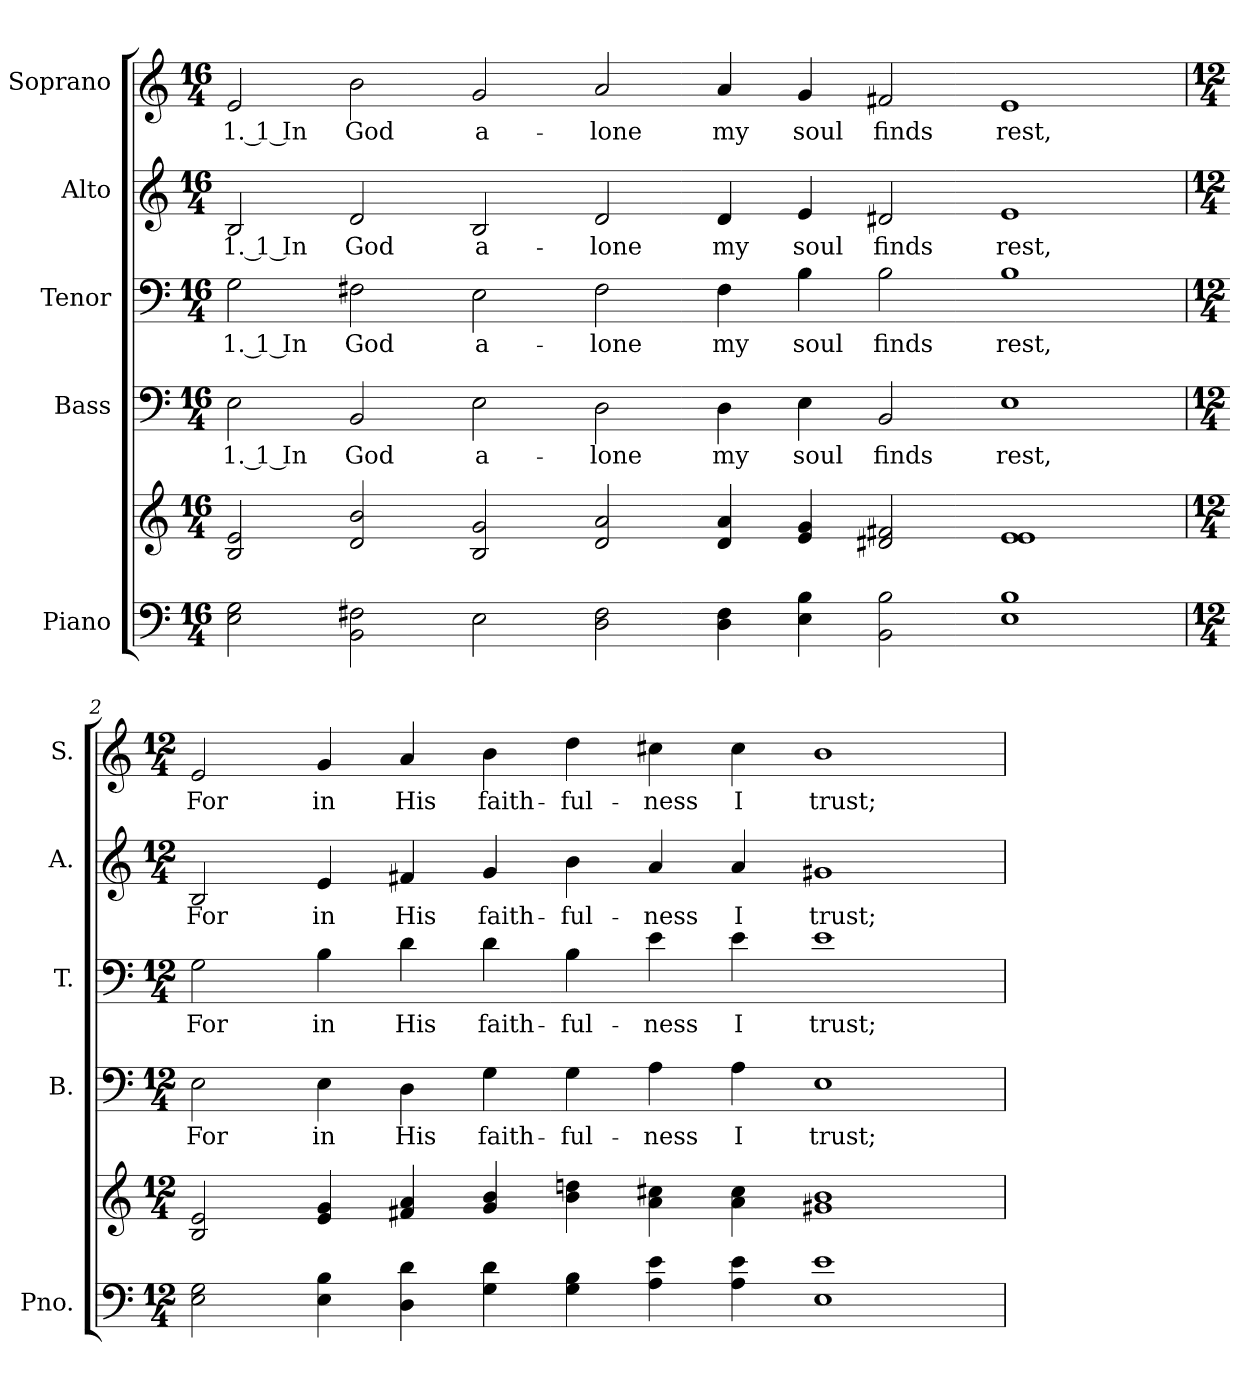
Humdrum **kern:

**kern	**kern	**kern	**text	**kern	**text	**kern	**text	**kern	**text
*part5	*part5	*part4	*part4	*part3	*part3	*part2	*part2	*part1	*part1
*staff6	*staff5	*staff4	*staff4	*staff3	*staff3	*staff2	*staff2	*staff1	*staff1
*I"Piano	*	*I"Bass	*	*I"Tenor	*	*I"Alto	*	*I"Soprano	*
*I'Pno.	*	*I'B.	*	*I'T.	*	*I'A.	*	*I'S.	*
!!LO:PB:g=z
*clefF4	*clefG2	*clefF4	*	*clefF4	*	*clefG2	*	*clefG2	*
*k[]	*k[]	*k[]	*	*k[]	*	*k[]	*	*k[]	*
*C:	*C:	*C:	*	*C:	*	*C:	*	*C:	*
*M16/4	*M16/4	*M16/4	*	*M16/4	*	*M16/4	*	*M16/4	*
*MM160	*MM160	*MM160	*	*MM160	*	*MM160	*	*MM160	*
=1	=1	=1	=1	=1	=1	=1	=1	=1	=1
!	!	!	!LO:LY:b:color=#000000	!	!	!	!	!	!
!	!	!	!	!	!LO:LY:b:color=#000000	!	!	!	!
!	!	!	!	!	!	!	!LO:LY:b:color=#000000	!	!
!	!	!	!	!	!	!	!	!	!LO:LY:b:color=#000000
2Ei\ 2Gi	2Bi/ 2ei	2Ei\	1. 1 In	2Gi\	1. 1 In	2Bi/	1. 1 In	2ei/	1. 1 In
!	!	!	!LO:LY:b:color=#000000	!	!	!	!	!	!
!	!	!	!	!	!LO:LY:b:color=#000000	!	!	!	!
!	!	!	!	!	!	!	!LO:LY:b:color=#000000	!	!
!	!	!	!	!	!	!	!	!	!LO:LY:b:color=#000000
2BBi\ 2F#Xi	2di/ 2bi	2BBi/	God	2F#Xi\	God	2di/	God	2bi\	God
!	!	!	!LO:LY:b:color=#000000	!	!	!	!	!	!
!	!	!	!	!	!LO:LY:b:color=#000000	!	!	!	!
!	!	!	!	!	!	!	!LO:LY:b:color=#000000	!	!
!	!	!	!	!	!	!	!	!	!LO:LY:b:color=#000000
2Ei\	2Bi/ 2gi	2Ei\	a-	2Ei\	a-	2Bi/	a-	2gi/	a-
!	!	!	!LO:LY:b:color=#000000	!	!	!	!	!	!
!	!	!	!	!	!LO:LY:b:color=#000000	!	!	!	!
!	!	!	!	!	!	!	!LO:LY:b:color=#000000	!	!
!	!	!	!	!	!	!	!	!	!LO:LY:b:color=#000000
2Di\ 2F#i	2di/ 2ai	2Di\	-lone	2F#i\	-lone	2di/	-lone	2ai/	-lone
!	!	!	!LO:LY:b:color=#000000	!	!	!	!	!	!
!	!	!	!	!	!LO:LY:b:color=#000000	!	!	!	!
!	!	!	!	!	!	!	!LO:LY:b:color=#000000	!	!
!	!	!	!	!	!	!	!	!	!LO:LY:b:color=#000000
4Di\ 4F#i	4di/ 4ai	4Di\	my	4F#i\	my	4di/	my	4ai/	my
!	!	!	!LO:LY:b:color=#000000	!	!	!	!	!	!
!	!	!	!	!	!LO:LY:b:color=#000000	!	!	!	!
!	!	!	!	!	!	!	!LO:LY:b:color=#000000	!	!
!	!	!	!	!	!	!	!	!	!LO:LY:b:color=#000000
4Ei\ 4Bi	4ei/ 4gi	4Ei\	soul	4Bi\	soul	4ei/	soul	4gi/	soul
!	!	!	!LO:LY:b:color=#000000	!	!	!	!	!	!
!	!	!	!	!	!LO:LY:b:color=#000000	!	!	!	!
!	!	!	!	!	!	!	!LO:LY:b:color=#000000	!	!
!	!	!	!	!	!	!	!	!	!LO:LY:b:color=#000000
2BBi\ 2Bi	2d#Xi/ 2f#Xi	2BBi/	finds	2Bi\	finds	2d#Xi/	finds	2f#Xi/	finds
!	!	!	!LO:LY:b:color=#000000	!	!	!	!	!	!
!	!	!	!	!	!LO:LY:b:color=#000000	!	!	!	!
!	!	!	!	!	!	!	!LO:LY:b:color=#000000	!	!
!	!	!	!	!	!	!	!	!	!LO:LY:b:color=#000000
1Ei 1Bi	1ei 1ei	1Ei	rest,	1Bi	rest,	1ei	rest,	1ei	rest,
=2	=2	=2	=2	=2	=2	=2	=2	=2	=2
*M12/4	*M12/4	*M12/4	*	*M12/4	*	*M12/4	*	*M12/4	*
!	!	!	!LO:LY:b:color=#000000	!	!	!	!	!	!
!	!	!	!	!	!LO:LY:b:color=#000000	!	!	!	!
!	!	!	!	!	!	!	!LO:LY:b:color=#000000	!	!
!	!	!	!	!	!	!	!	!	!LO:LY:b:color=#000000
2Ei\ 2Gi	2Bi/ 2ei	2Ei\	For	2Gi\	For	2Bi/	For	2ei/	For
!	!	!	!LO:LY:b:color=#000000	!	!	!	!	!	!
!	!	!	!	!	!LO:LY:b:color=#000000	!	!	!	!
!	!	!	!	!	!	!	!LO:LY:b:color=#000000	!	!
!	!	!	!	!	!	!	!	!	!LO:LY:b:color=#000000
4Ei\ 4Bi	4ei/ 4gi	4Ei\	in	4Bi\	in	4ei/	in	4gi/	in
!	!	!	!LO:LY:b:color=#000000	!	!	!	!	!	!
!	!	!	!	!	!LO:LY:b:color=#000000	!	!	!	!
!	!	!	!	!	!	!	!LO:LY:b:color=#000000	!	!
!	!	!	!	!	!	!	!	!	!LO:LY:b:color=#000000
4Di\ 4di	4f#Xi/ 4ai	4Di\	His	4di\	His	4f#Xi/	His	4ai/	His
!	!	!	!LO:LY:b:color=#000000	!	!	!	!	!	!
!	!	!	!	!	!LO:LY:b:color=#000000	!	!	!	!
!	!	!	!	!	!	!	!LO:LY:b:color=#000000	!	!
!	!	!	!	!	!	!	!	!	!LO:LY:b:color=#000000
4Gi\ 4di	4gi/ 4bi	4Gi\	faith-	4di\	faith-	4gi/	faith-	4bi\	faith-
!	!	!	!LO:LY:b:color=#000000	!	!	!	!	!	!
!	!	!	!	!	!LO:LY:b:color=#000000	!	!	!	!
!	!	!	!	!	!	!	!LO:LY:b:color=#000000	!	!
!	!	!	!	!	!	!	!	!	!LO:LY:b:color=#000000
4Gi\ 4Bi	4bi\ 4ddni	4Gi\	-ful-	4Bi\	-ful-	4bi\	-ful-	4ddi\	-ful-
!	!	!	!LO:LY:b:color=#000000	!	!	!	!	!	!
!	!	!	!	!	!LO:LY:b:color=#000000	!	!	!	!
!	!	!	!	!	!	!	!LO:LY:b:color=#000000	!	!
!	!	!	!	!	!	!	!	!	!LO:LY:b:color=#000000
4Ai\ 4ei	4ai\ 4cc#Xi	4Ai\	-ness	4ei\	-ness	4ai/	-ness	4cc#Xi\	-ness
!	!	!	!LO:LY:b:color=#000000	!	!	!	!	!	!
!	!	!	!	!	!LO:LY:b:color=#000000	!	!	!	!
!	!	!	!	!	!	!	!LO:LY:b:color=#000000	!	!
!	!	!	!	!	!	!	!	!	!LO:LY:b:color=#000000
4Ai\ 4ei	4ai\ 4cc#i	4Ai\	I	4ei\	I	4ai/	I	4cc#i\	I
!	!	!	!LO:LY:b:color=#000000	!	!	!	!	!	!
!	!	!	!	!	!LO:LY:b:color=#000000	!	!	!	!
!	!	!	!	!	!	!	!LO:LY:b:color=#000000	!	!
!	!	!	!	!	!	!	!	!	!LO:LY:b:color=#000000
1Ei 1ei	1g#Xi 1bi	1Ei	trust;	1ei	trust;	1g#Xi	trust;	1bi	trust;
=	=	=	=	=	=	=	=	=	=
*-	*-	*-	*-	*-	*-	*-	*-	*-	*-
